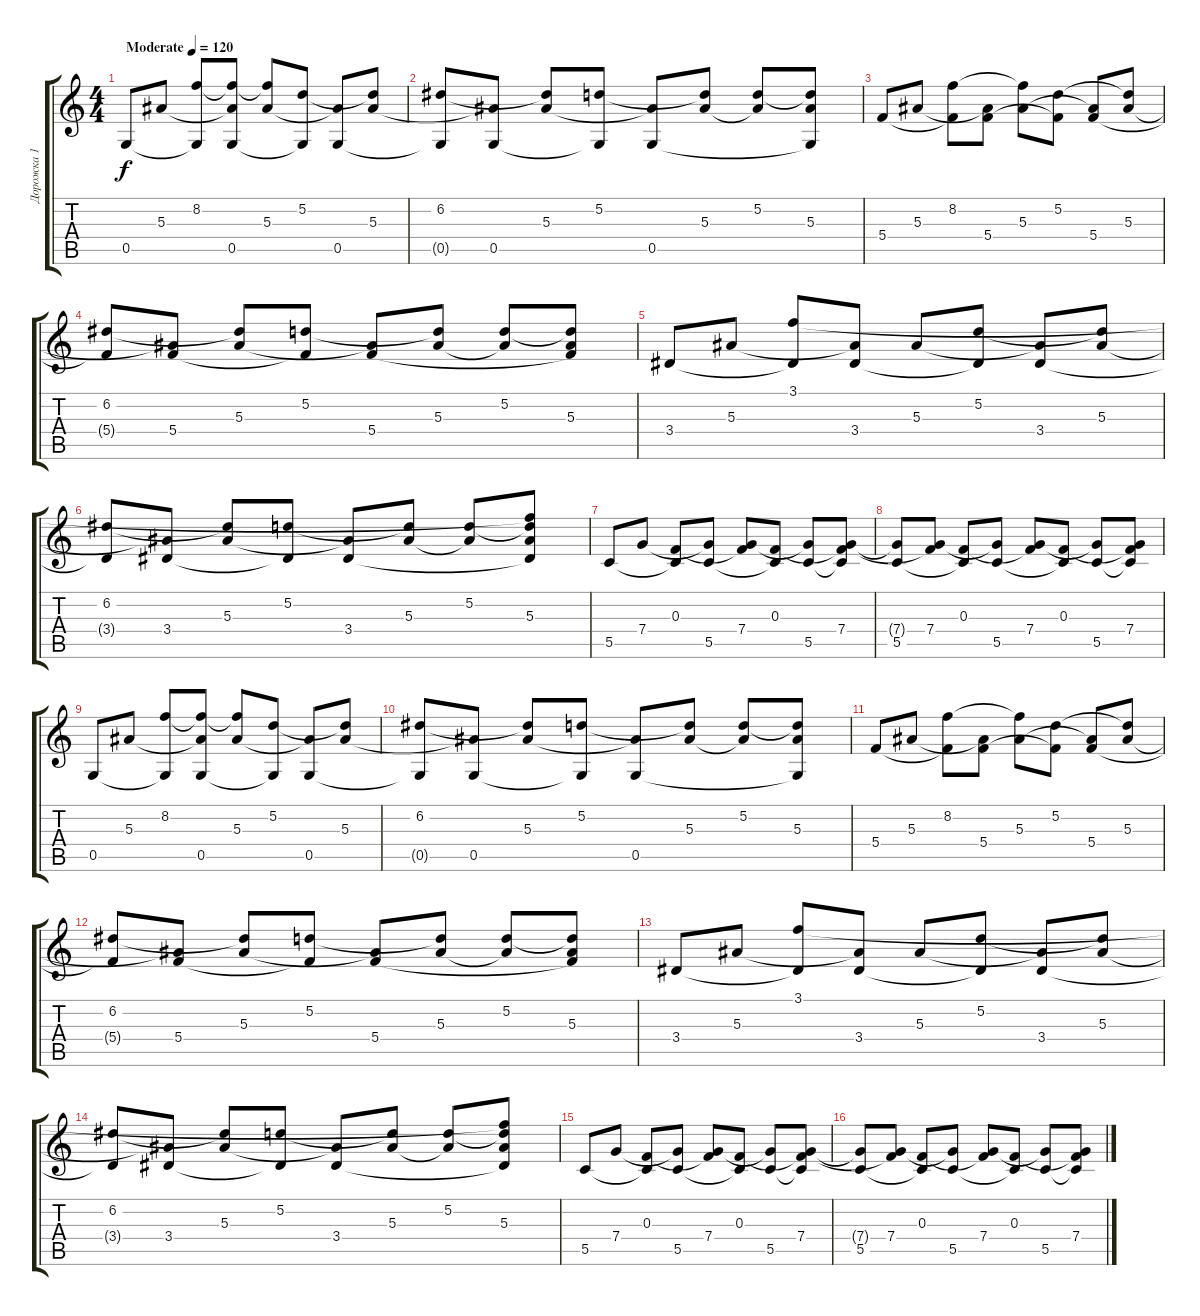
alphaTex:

\track ("Дорожка 1" "Дорожка 1") {instrument acousticguitarsteel}
\staff {score tabs}
\tuning (D4 A3 F3 C3 G2 D2) {hide}
\ts (4 4)
\tempo (120 "Moderate")
\clef g2
\ks c
0.5.8{dy f instrument acousticguitarsteel} 5.3.8 (8.2 0.5{t}).8 (8.2{t} 5.3{t} 0.5).8 (8.2{t} 5.3).8 (5.2 0.5{t}).8 (5.3{t} 0.5).8 (5.2{t} 5.3).8 |
(6.2 0.5{t}).8 (5.3{t} 0.5).8 (6.2{t} 5.3).8 (5.2 0.5{t}).8 (5.3{t} 0.5).8 (5.2{t} 5.3).8 (5.2 5.3{t}).8 (5.2{t} 5.3 0.5{t}).8 |
5.4.8 5.3.8 (8.2 5.4{t}).8 (5.3{t} 5.4).8 (8.2{t} 5.3).8 (5.2 5.4{t}).8 (5.3{t} 5.4).8 (5.2{t} 5.3).8 |
(6.2 5.4{t}).8 (5.3{t} 5.4).8 (6.2{t} 5.3).8 (5.2 5.4{t}).8 (5.3{t} 5.4).8 (5.2{t} 5.3).8 (5.2 5.3{t}).8 (5.2{t} 5.3 5.4{t}).8 |
3.4.8 5.3.8 (3.1 3.4{t}).8 (5.3{t} 3.4).8 5.3.8 (5.2 3.4{t}).8 (5.3{t} 3.4).8 (5.2{t} 5.3).8 |
(6.2 3.4{t}).8 (5.3{t} 3.4).8 (6.2{t} 5.3).8 (5.2 3.4{t}).8 (5.3{t} 3.4).8 (5.2{t} 5.3).8 (5.2 5.3{t}).8 (3.1{t} 5.2{t} 5.3 3.4{t}).8 |
5.5.8 7.4.8 (0.3 5.5{t}).8 (7.4{t} 5.5).8 (0.3{t} 7.4).8 (0.3 5.5{t}).8 (7.4{t} 5.5).8 (0.3{t} 7.4 5.5{t}).8 |
(7.4{t} 5.5).8 (0.3{t} 7.4).8 (0.3 5.5{t}).8 (7.4{t} 5.5).8 (0.3{t} 7.4).8 (0.3 5.5{t}).8 (7.4{t} 5.5).8 (0.3{t} 7.4 5.5{t}).8 |
0.5.8 5.3.8 (8.2 0.5{t}).8 (8.2{t} 5.3{t} 0.5).8 (8.2{t} 5.3).8 (5.2 0.5{t}).8 (5.3{t} 0.5).8 (5.2{t} 5.3).8 |
(6.2 0.5{t}).8 (5.3{t} 0.5).8 (6.2{t} 5.3).8 (5.2 0.5{t}).8 (5.3{t} 0.5).8 (5.2{t} 5.3).8 (5.2 5.3{t}).8 (5.2{t} 5.3 0.5{t}).8 |
5.4.8 5.3.8 (8.2 5.4{t}).8 (5.3{t} 5.4).8 (8.2{t} 5.3).8 (5.2 5.4{t}).8 (5.3{t} 5.4).8 (5.2{t} 5.3).8 |
(6.2 5.4{t}).8 (5.3{t} 5.4).8 (6.2{t} 5.3).8 (5.2 5.4{t}).8 (5.3{t} 5.4).8 (5.2{t} 5.3).8 (5.2 5.3{t}).8 (5.2{t} 5.3 5.4{t}).8 |
3.4.8 5.3.8 (3.1 3.4{t}).8 (5.3{t} 3.4).8 5.3.8 (5.2 3.4{t}).8 (5.3{t} 3.4).8 (5.2{t} 5.3).8 |
(6.2 3.4{t}).8 (5.3{t} 3.4).8 (6.2{t} 5.3).8 (5.2 3.4{t}).8 (5.3{t} 3.4).8 (5.2{t} 5.3).8 (5.2 5.3{t}).8 (3.1{t} 5.2{t} 5.3 3.4{t}).8 |
5.5.8 7.4.8 (0.3 5.5{t}).8 (7.4{t} 5.5).8 (0.3{t} 7.4).8 (0.3 5.5{t}).8 (7.4{t} 5.5).8 (0.3{t} 7.4 5.5{t}).8 |
(7.4{t} 5.5).8 (0.3{t} 7.4).8 (0.3 5.5{t}).8 (7.4{t} 5.5).8 (0.3{t} 7.4).8 (0.3 5.5{t}).8 (7.4{t} 5.5).8 (0.3{t} 7.4 5.5{t}).8
